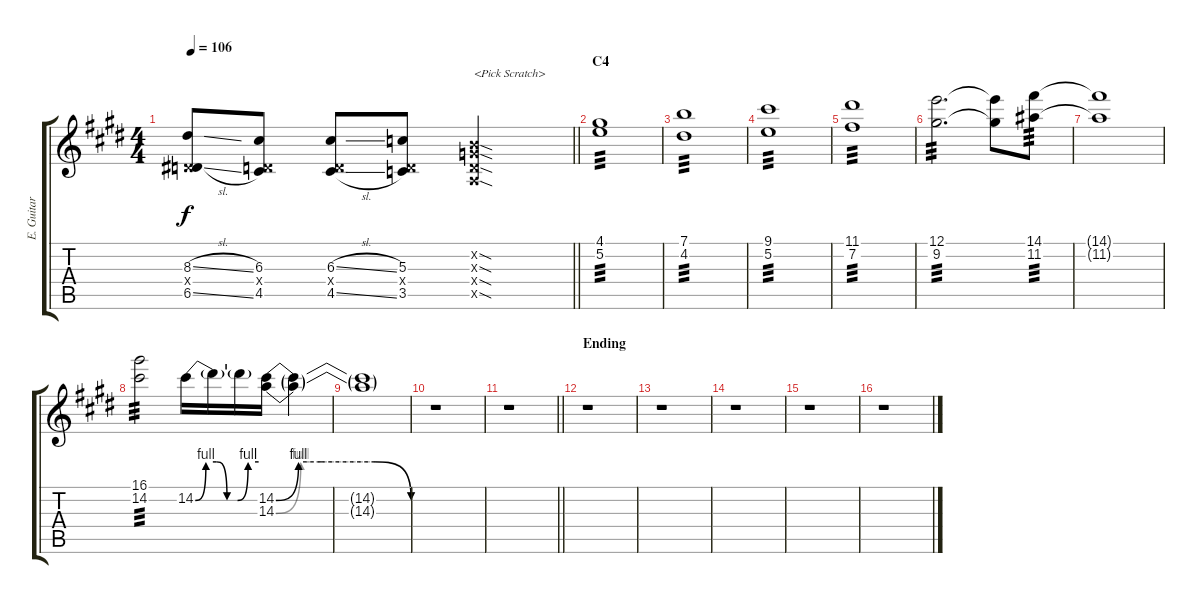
\track ("E. Guitar II" "E. Guitar ") {instrument overdrivenguitar}
\staff {score tabs}
\tuning (E4 B3 G3 D3 A2 E2) {hide}
\ts (4 4)
\tempo 106
\clef g2
\barLineRight lightlight
\ks e
(8.3{sl} 0.4{x} 6.5{sl}).8{dy f} (6.3 0.4{x} 4.5).8 (6.3{sl} 0.4{x} 4.5{sl}).8 (5.3 0.4{x} 3.5).8 (0.2{sod x} 0.3{sod x} 0.4{sod x} 0.5{sod x}).2{txt "<Pick Scratch>"} |
\section ("" "C4")
(4.1 5.2).1{tp 3} |
(7.1 4.2).1{tp 3} |
(9.1 5.2).1{tp 3} |
(11.1 7.2).1{tp 3} |
(12.1 9.2).2{d tp 3} (12.1{t} 9.2{t}).8 (14.1 11.2).8{tp 3} |
(14.1{t} 11.2{t}).1 |
(16.1 14.2).2{tp 3} 14.2{be (custom 0 0 10 4 20 4 30 0 40 0 50 4 60 4)}.16 14.2{t}.16 14.2{t}.16 (14.2{be (custom 0 0 10 4 20 4 44 4 60 0)} 14.3{be (custom 0 0 11 4 15 4 45 4 60 0)}).16 (14.2{t} 14.3{t}).4 |
(14.2{t} 14.3{t}).1 |
r.1 |
\barLineRight lightlight
r.1 |
\section ("" "Ending")
r.1 |
r.1 |
r.1 |
r.1 |
r.1
